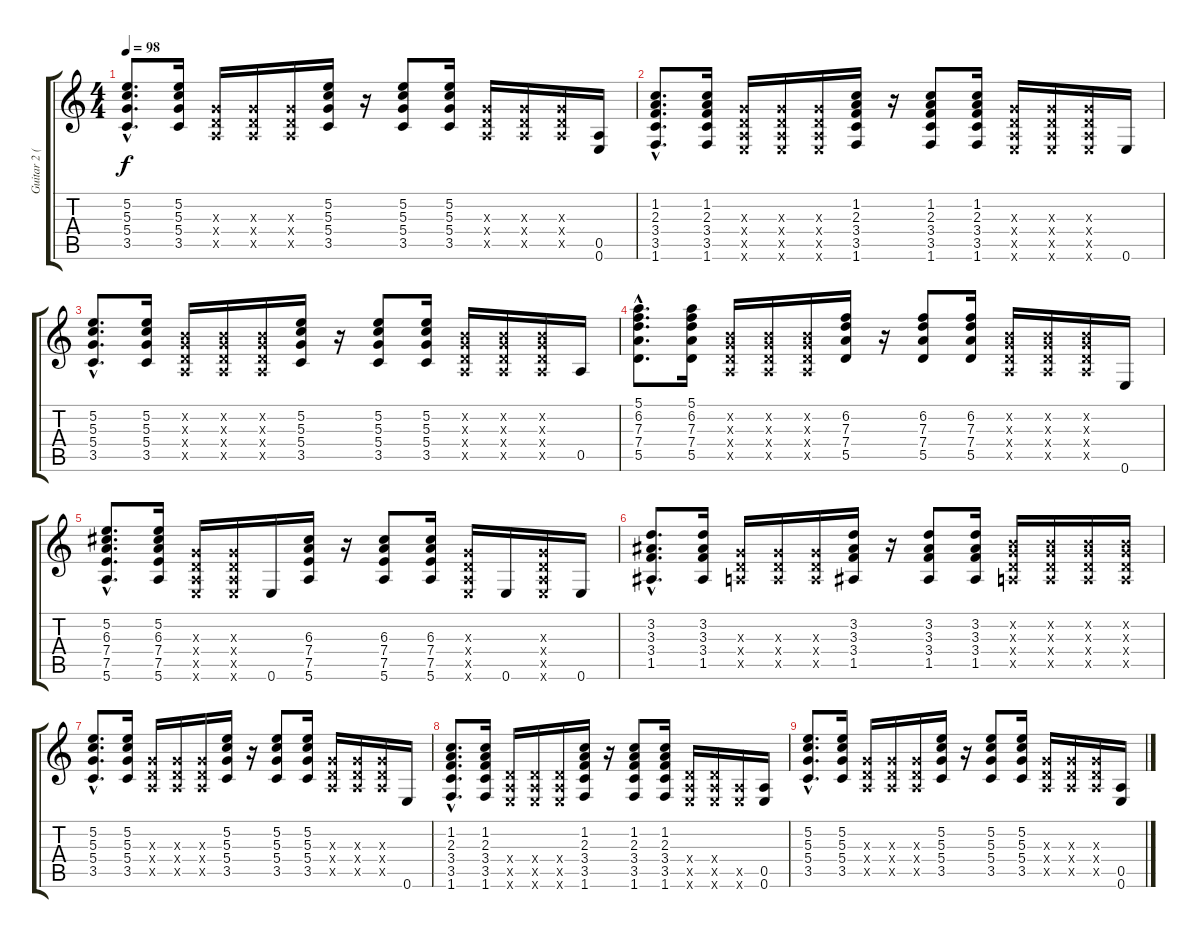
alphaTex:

\track ("Guitar 2 (acous.)" "Guitar 2 (") {instrument acousticguitarsteel}
\staff {score tabs}
\tuning (E4 B3 G3 D3 A2 E2) {hide}
\ts (4 4)
\tempo 98
\clef g2
\ks c
(5.2{hac} 5.3{hac} 5.4{hac} 3.5{hac}).8{d dy f} (5.2 5.3 5.4 3.5).16 (0.3{x} 0.4{x} 0.5{x}).16 (0.3{x} 0.4{x} 0.5{x}).16 (0.3{x} 0.4{x} 0.5{x}).16 (5.2 5.3 5.4 3.5).16 r.16 (5.2 5.3 5.4 3.5).8 (5.2 5.3 5.4 3.5).16 (0.3{x} 0.4{x} 0.5{x}).16 (0.3{x} 0.4{x} 0.5{x}).16 (0.3{x} 0.4{x} 0.5{x}).16 (0.5 0.6).16 |
(1.2{hac} 2.3{hac} 3.4{hac} 3.5{hac} 1.6{hac}).8{d} (1.2 2.3 3.4 3.5 1.6).16 (0.3{x} 0.4{x} 0.5{x} 0.6{x}).16 (0.3{x} 0.4{x} 0.5{x} 0.6{x}).16 (0.3{x} 0.4{x} 0.5{x} 0.6{x}).16 (1.2 2.3 3.4 3.5 1.6).16 r.16 (1.2 2.3 3.4 3.5 1.6).8 (1.2 2.3 3.4 3.5 1.6).16 (0.3{x} 0.4{x} 0.5{x} 0.6{x}).16 (0.3{x} 0.4{x} 0.5{x} 0.6{x}).16 (0.3{x} 0.4{x} 0.5{x} 0.6{x}).16 0.6.16 |
(5.2{hac} 5.3{hac} 5.4{hac} 3.5{hac}).8{d} (5.2 5.3 5.4 3.5).16 (0.2{x} 0.3{x} 0.4{x} 0.5{x}).16 (0.2{x} 0.3{x} 0.4{x} 0.5{x}).16 (0.2{x} 0.3{x} 0.4{x} 0.5{x}).16 (5.2 5.3 5.4 3.5).16 r.16 (5.2 5.3 5.4 3.5).8 (5.2 5.3 5.4 3.5).16 (0.2{x} 0.3{x} 0.4{x} 0.5{x}).16 (0.2{x} 0.3{x} 0.4{x} 0.5{x}).16 (0.2{x} 0.3{x} 0.4{x} 0.5{x}).16 0.5.16 |
(5.1{hac} 6.2{hac} 7.3{hac} 7.4{hac} 5.5{hac}).8{d} (5.1 6.2 7.3 7.4 5.5).16 (0.2{x} 0.3{x} 0.4{x} 0.5{x}).16 (0.2{x} 0.3{x} 0.4{x} 0.5{x}).16 (0.2{x} 0.3{x} 0.4{x} 0.5{x}).16 (6.2 7.3 7.4 5.5).16 r.16 (6.2 7.3 7.4 5.5).8 (6.2 7.3 7.4 5.5).16 (0.2{x} 0.3{x} 0.4{x} 0.5{x}).16 (0.2{x} 0.3{x} 0.4{x} 0.5{x}).16 (0.2{x} 0.3{x} 0.4{x} 0.5{x}).16 0.6.16 |
(5.2{hac} 6.3{hac} 7.4{hac} 7.5{hac} 5.6{hac}).8{d} (5.2 6.3 7.4 7.5 5.6).16 (0.3{x} 0.4{x} 0.5{x} 0.6{x}).16 (0.3{x} 0.4{x} 0.5{x} 0.6{x}).16 0.6.16 (6.3 7.4 7.5 5.6).16 r.16 (6.3 7.4 7.5 5.6).8 (6.3 7.4 7.5 5.6).16 (0.3{x} 0.4{x} 0.5{x} 0.6{x}).16 0.6.16 (0.3{x} 0.4{x} 0.5{x} 0.6{x}).16 0.6.16 |
(3.2{hac} 3.3{hac} 3.4{hac} 1.5{hac}).8{d} (3.2 3.3 3.4 1.5).16 (0.3{x} 0.4{x} 0.5{x}).16 (0.3{x} 0.4{x} 0.5{x}).16 (0.3{x} 0.4{x} 0.5{x}).16 (3.2 3.3 3.4 1.5).16 r.16 (3.2 3.3 3.4 1.5).8 (3.2 3.3 3.4 1.5).16 (0.2{x} 0.3{x} 0.4{x} 0.5{x}).16 (0.2{x} 0.3{x} 0.4{x} 0.5{x}).16 (0.2{x} 0.3{x} 0.4{x} 0.5{x}).16 (0.2{x} 0.3{x} 0.4{x} 0.5{x}).16 |
(5.2{hac} 5.3{hac} 5.4{hac} 3.5{hac}).8{d} (5.2 5.3 5.4 3.5).16 (0.3{x} 0.4{x} 0.5{x}).16 (0.3{x} 0.4{x} 0.5{x}).16 (0.3{x} 0.4{x} 0.5{x}).16 (5.2 5.3 5.4 3.5).16 r.16 (5.2 5.3 5.4 3.5).8 (5.2 5.3 5.4 3.5).16 (0.3{x} 0.4{x} 0.5{x}).16 (0.3{x} 0.4{x} 0.5{x}).16 (0.3{x} 0.4{x} 0.5{x}).16 0.6.16 |
(1.2{hac} 2.3{hac} 3.4{hac} 3.5{hac} 1.6{hac}).8{d} (1.2 2.3 3.4 3.5 1.6).16 (0.4{x} 0.5{x} 0.6{x}).16 (0.4{x} 0.5{x} 0.6{x}).16 (0.4{x} 0.5{x} 0.6{x}).16 (1.2 2.3 3.4 3.5 1.6).16 r.16 (1.2 2.3 3.4 3.5 1.6).8 (1.2 2.3 3.4 3.5 1.6).16 (0.4{x} 0.5{x} 0.6{x}).16 (0.4{x} 0.5{x} 0.6{x}).16 (0.5{x} 0.6{x}).16 (0.5 0.6).16 |
(5.2{hac} 5.3{hac} 5.4{hac} 3.5{hac}).8{d} (5.2 5.3 5.4 3.5).16 (0.3{x} 0.4{x} 0.5{x}).16 (0.3{x} 0.4{x} 0.5{x}).16 (0.3{x} 0.4{x} 0.5{x}).16 (5.2 5.3 5.4 3.5).16 r.16 (5.2 5.3 5.4 3.5).8 (5.2 5.3 5.4 3.5).16 (0.3{x} 0.4{x} 0.5{x}).16 (0.3{x} 0.4{x} 0.5{x}).16 (0.3{x} 0.4{x} 0.5{x}).16 (0.5 0.6).16
